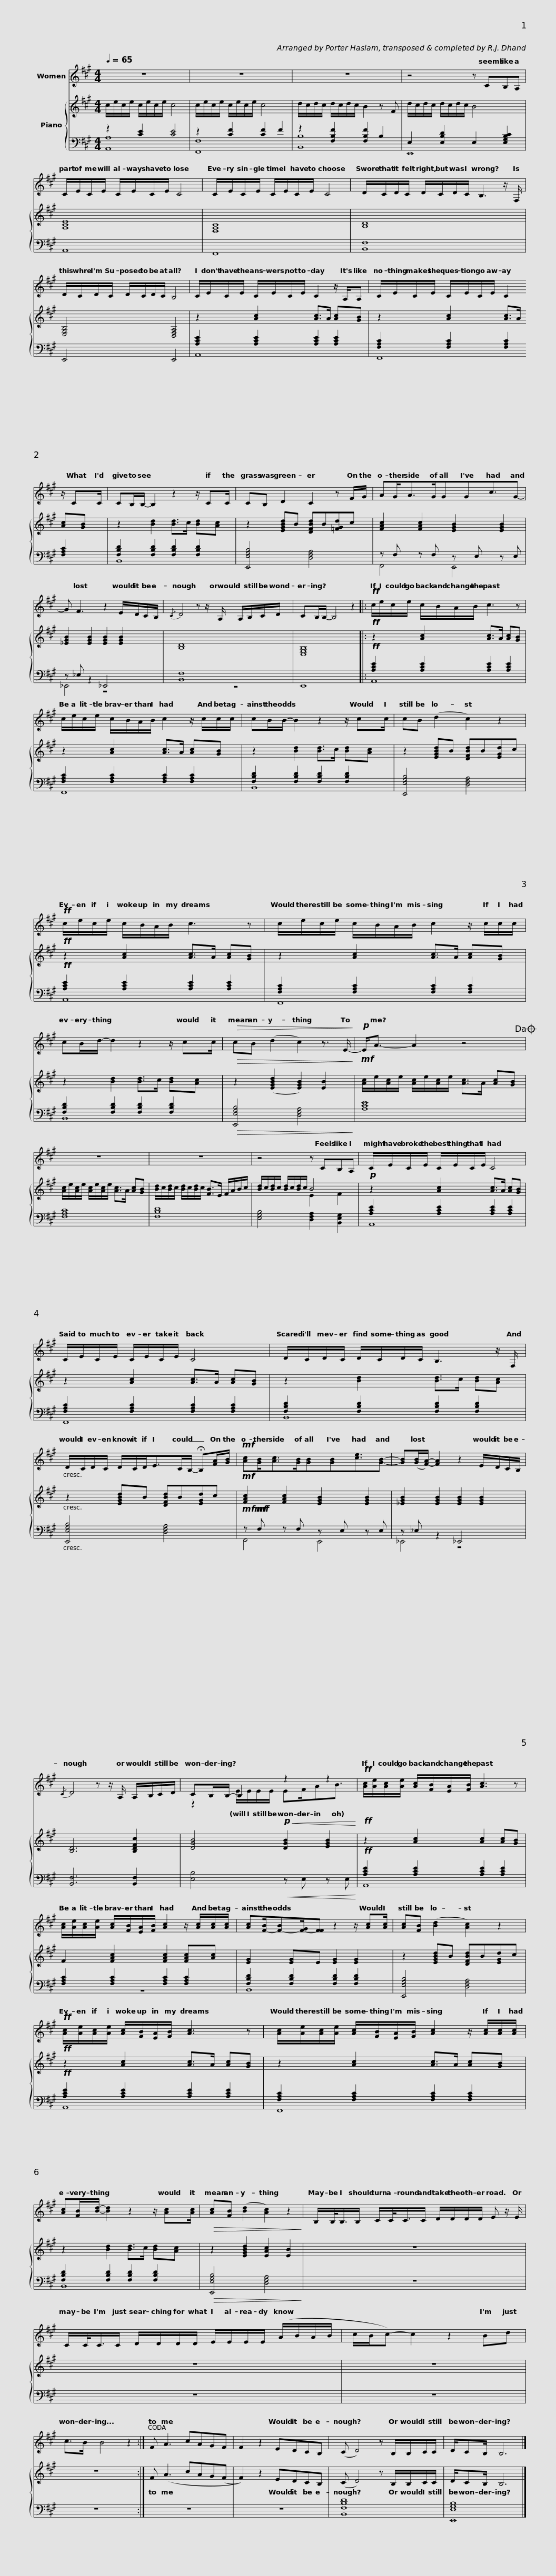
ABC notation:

X:1
%%score ( 1 2 ) { ( 3 6 ) | ( 4 5 ) }
L:1/8
Q:1/4=65
M:4/4
I:linebreak $
K:A
V:1 treble
V:2 treble
V:3 treble
V:6 treble
V:4 bass
V:5 bass
V:1
 z8 | z8 | z8 |$ z4 z CB,A, | C/E/C/E/ C/E/C/E/ C4 |$ %5
 C/E/C/E/ C/E/C/E/ C4 | D/C/D/C/ D/C/D/C/ B,3 z/ F,/ |$ D/C/D/C/ D/C/D/C/ B,4 | C/E/C/E/ C/E/C/E/ C2 z/ A,/A, |$ C/E/C/E/ C/E/C/E/ C2 z/ CC/ | %10
 CB,/B,/- B,2 z2 z/ CC/ |$ CB, D2 C2 z F/G/ | AG<AG/GGc3/2G- | G F3 z2 E/D/C/B,/ |${/C} D4 z z/ A,/ A,/B,/C/D/ | %15
 CB,/B,/- B,4 z2 |:!ff! c/e/c/e/ c/B/A/B/ c3 z |$ c/e/c/e/ c/B/A/B/ c2 z/ c/c/c/ | cB/B/- B2 z2 z/ cc/ | cB (d2 c2) z2 |$ %20
!ff! c/e/c/e/ c/B/A/B/ c3 z | c/e/c/e/ c/B/A/B/ c2 z/ c/c/c/ |$ cB/d/- d2 z2 z/ cc/ |!>(! cB (d2 c2) z3/2 E/-!>)! |!p! E<A- A2 z4!dacoda! |$ %25
 z8 | z8 | z4 z CB,A, |$ C/E/C/E/ C/E/C/E/ C4 | C/E/C/E/ C/E/C/E/ C4 |$ %30
 D/C/D/C/ D/C/D/C/ B,3 z/ F,/ |$ D/C/D/C/ D/C/D<EC/B,/- !fermata!B,[FA]/[GB]/ |!mf! [Ac][GB]<[Ac][GB]/[GB][GB][ce]3/2[GB]- |$ [GB]([GB]/[FA]/-) [FA]2 z2 E/D/C/B,/ |{/C} D4 z z/ A,/ A,/B,/C/D/ |$ %35
 CB,/B,/- B,2 z2 z2 |!ff! [Ac]/[Ae]/[Ac]/[Ae]/ [Ac]/[FB]/[EA]/[FB]/ [Ac]3 z |$ [Ac]/[Ae]/[Ac]/[Ae]/ [Ac]/[FB]/[EA]/[FB]/ [Ac]2 z/ [Ac]/[Ac]/[Ac]/ | [Ac][F-B]/[F-B][F-G]/[FF] z2 z/ [Ac][Ac]/ |$ [Ac][FB] ([Bd]2 [Ac]2) z2 | %40
!ff! [Ac]/[Ae]/[Ac]/[Ae]/ [Ac]/[FB]/[EA]/[FB]/ [Ac]3 z |$ [Ac]/[Ae]/[Ac]/[Ae]/ [Ac]/[FB]/[EA]/[FB]/ [Ac]2 z/ [Ac]/[Ac]/[Ac]/ | [Ac][FB]/[Bd]/- [Bd]2 z2 z/ [Ac][Ac]/ |$ [Ac][FB] ([Bd]2 [Ac]2) z2 | B,/B,/<B,/B,/ C/C/<C/C/ D/D/D/D/ E z/ E/ |$ %45
 C/C/<C/C/ D/D/D/D/ E/E/E/E/ (A/B/A/B/ | c/B/c-) c2 z2 Bd | c>B B4 z2 :|$ F A3 cAGF | F2 z2 EDCB, | %50
 (C D4) z B,/B,/C/C/ | D/CB,/ B,6 |] %52
V:2
 x8 | x8 | x8 |$ x8 | x8 |$ %5
 x8 | x8 |$ x8 | x8 |$ x8 | %10
 x8 |$ x8 | x8 | x8 |$ x8 | %15
 x8 |: x8 |$ x8 | x8 | x8 |$ %20
 x8 | x8 |$ x8 | x8 | x8 |$ %25
 x8 | x8 | x8 |$ x8 | x8 |$ %30
 x8 |$ x8 | x8 |$ x8 | x8 |$ %35
 z2 E/E/E/E/ EF/AB3/2 | x8 |$ x8 | x8 |$ x8 | %40
 x8 |$ x8 | x8 |$ x8 | x8 |$ %45
 x8 | x8 | x8 :|$ x8 | x8 | %50
 x8 | x8 |] %52
V:3
 c/e/c/e/ c/e/c/e/ c4 | c/e/c/e/ c/e/c/e/ c4 | d/c/d/c/ d/c/d/c/ B2 z F |$ d/c/d/c/ d/c/d/c/ B4 | [A,CE]8 |$ %5
 [F,A,C]8 | [B,D]8 |$ [E,G,B,]4 [D,F,A,]4 | z2 [Ac]2 [Ac]>A [Ac][GB] |$ z2 [Ac]2 [Ac]>A [Ac][GB] | %10
 z2 [Bd]2 [Bd]>c [Bd][Ac] |$ z2 [EGBd]B [DFBd]B[=FGd]c | [FAc]2 [FAc]2 [EGB]2 [EGB]2 | [_EGB]2 [EGB]2 [EGB]2 [EGB]2 |$ [B,D]8 | %15
 [E,G,B,]8 |:!ff! z2 [Ac]2 [Ac]>A [Ac][GB] |$ z2 [Ac]2 [Ac]>A [Ac][GB] | z2 [Bd]2 [Bd]>c [Bd][Ac] | z2 [EGBd]B [DFBd]B[EGd]c |$ %20
!ff! z2 [Ac]2 [Ac]>A [Ac][GB] | z2 [Ac]2 [Ac]>A [Ac][GB] |$ z2 [Bd]2 [Bd]>c [Bd][Ac] |!>(! z2 ([EGBd]2 [EGB]2) [EB]2!>)! |!mf! [Ac]/e/[Ac]/e/ [Ac]/e/[Ac]/e/ [Ac]>A [Ac][GB] |$ %25
 [Ac]/e/[Ac]/e/ [Ac]/e/[Ac]/e/ [Ac]>A [Ac][GB] | [Bd]/c/[Bd]/c/ [Bd]/c/[Bd]/c/ [FB]>E F/A/B/c/ | [Bd]/c/[Bd]/c/ [Bd]/c/[Bd]/c/ B4 |$!p! z2 [Ac]2 [Ac]>A [Ac][GB] | z2 [Ac]2 [Ac]>A [Ac][GB] |$ %30
 z2 [Bd]2 [Bd]>c [Bd][Ac] |$ z2 [EGBd]B [DFBd]B[EGd]c |!mf! [FAc]2 [FAc]2 [EGB]2 [EGB]2 |$ [_EGB]2 [EGB]2 [EGB]2 [EGB]2 | [B,D]6 [B,DFc]2 |$ %35
 [DGB]4!p!!<(! [DGB]2 [EGB]2!<)! |!ff! z2 [Ac]2 [Ac]2 [Ac][GB] |$ F2 [FAc]2 [FAc]2 [FAc][Ac] | [EG]2 [EG]E [EG]2 [EG]2 |$ z2 [EGBd]B [DFBd]B[EGd]c | %40
!ff! z2 [Ac]2 [Ac]>A [Ac][GB] |$ z2 [Ac]2 [Ac]>A [Ac][GB] | z2 [Bd]2 [Bd]>c [Bd][Ac] |$!>(! z2 [EGBd]2 [EAc]2 [EB]2!>)! | z8 |$ %45
 z8 | z8 | z8 :|$ F (A3 cAG(F | F2)) z2 EDCB, | %50
 (C D4) z B,/B,/C/C/ | D/CB,/ B,6 |] %52
V:4
 z2 [CE]2 [CE]4 | z2 [CF]2 [CF]2 F2 | z2 [F,B,F]2 [F,B,F]2 B,2 |$ E,2 [E,B,D]2 E,2 [E,G,B,C]2 | A,,8 |$ %5
 F,,8 | [B,,F,]8 |$ E,,4 E,,4 | [A,CE]2 [A,CE]2 [A,CE]2 [A,CE]2 |$ [F,A,C]2 [F,A,C]2 [F,A,C]2 [F,A,C]2 | %10
 [F,B,D]2 [F,B,D]2 [F,B,D]2 [F,B,D]2 |$ [E,,E,G,B,]4 [D,F,A,]4 | z F, z F, z E, z E, | z _E, z2 _E,,4 |$ [B,,F,]8 | %15
 E,,8 |:!ff! [A,CE]2 [A,CE]2 [A,CE]2 [A,CE]2 |$ [F,A,C]2 [F,A,C]2 [F,A,C]2 [F,A,C]2 | [F,B,D]2 [F,B,D]2 [F,B,D]2 [F,B,D]2 | [E,,E,G,B,]4 [D,F,A,]4 |$ %20
!ff! [A,CE]2 [A,CE]2 [A,CE]2 [A,CE]2 | [F,A,C]2 [F,A,C]2 [F,A,C]2 [F,A,C]2 |$ [F,B,D]2 [F,B,D]2 [F,B,D]2 [F,B,D]2 |!>(! [E,,E,G,B,]4 [D,F,A,]4!>)! | [A,CE]8 |$ %25
 [F,A,C]8 | [F,B,D]8 | [E,G,B,]4 [D,F,A,]2 [B,,E,G,]2 |$ [A,CE]2 [A,CE]2 [A,CE]2 [A,CE]2 | [F,A,C]2 [F,A,C]2 [F,A,C]2 [F,A,C]2 |$ %30
 [F,B,D]2 [F,B,D]2 [F,B,D]2 [F,B,D]2 |$ [E,,E,G,B,]4 [D,F,A,]4 |!mf!!mf! z!mf! F, z F, z E, z E, |$ z _E, z2 _E,,4 | [B,,F,]6 [B,,F,]2 |$ %35
 [E,B,]4!<(! z E, z E,!<)! |!ff! [A,CE]2 [A,CE]2 [A,CE]2 [A,CE]2 |$ [F,A,C]2 [F,A,C]2 [F,A,C]2 [F,A,C]2 | [F,B,D]2 [F,B,D]2 [F,B,D]2 [F,B,D]2 |$ [E,,E,G,B,]4 [D,F,A,]4 | %40
!ff! [A,CE]2 [A,CE]2 [A,CE]2 [A,CE]2 |$ [F,A,C]2 [F,A,C]2 [F,A,C]2 [F,A,C]2 | [F,B,D]2 [F,B,D]2 [F,B,D]2 [F,B,D]2 |$!>(! [E,,E,G,B,]4 [D,F,A,]4!>)! | z8 |$ %45
 z8 | z8 | z8 :|$ z8 | z8 | %50
 [B,,F,B,D]8 | [E,,E,G,B,]8 |] %52
V:5
 [A,,A,]8 | [F,,F,]8 | [B,,B,]8 |$ E,,8 | x8 |$ %5
 x8 | x8 |$ x8 | A,,8 |$ F,,8 | %10
 B,,8 |$ x8 | F,,4 E,,4 | _E,,4 z4 |$ z8 | %15
 x8 |: A,,8 |$ F,,8 | B,,8 | x8 |$ %20
 A,,8 | F,,8 |$ B,,8 | x8 | x8 |$ %25
 x8 | x8 | x8 |$ A,,8 | F,,8 |$ %30
 B,,8 |$ x8 | F,,4 E,,4 |$ _E,,4 z4 | x8 |$ %35
 x8 | A,,8 |$ z8 | B,,8 |$ x8 | %40
 A,,8 |$ F,,8 | B,,8 |$ x8 | x8 |$ %45
 x8 | x8 | x8 :|$ x8 | x8 | %50
 x8 | x8 |] %52
V:6
 x8 | x8 | x8 |$ x8 | x8 |$ %5
 x8 | x8 |$ x8 | x8 |$ x8 | %10
 x8 |$ x8 | x8 | x8 |$ x8 | %15
 x8 |: x8 |$ x8 | x8 | x8 |$ %20
 x8 | x8 |$ x8 | x8 | x8 |$ %25
 x8 | x8 | x4 E2 F2 |$ x8 | x8 |$ %30
 x8 |$ x8 | x8 |$ x8 | x8 |$ %35
 x8 | x8 |$ x8 | x8 |$ x8 | %40
 x8 |$ x8 | x8 |$ x8 | x8 |$ %45
 x8 | x8 | x8 :|$ x8 | x8 | %50
 x8 | x8 |] %52
